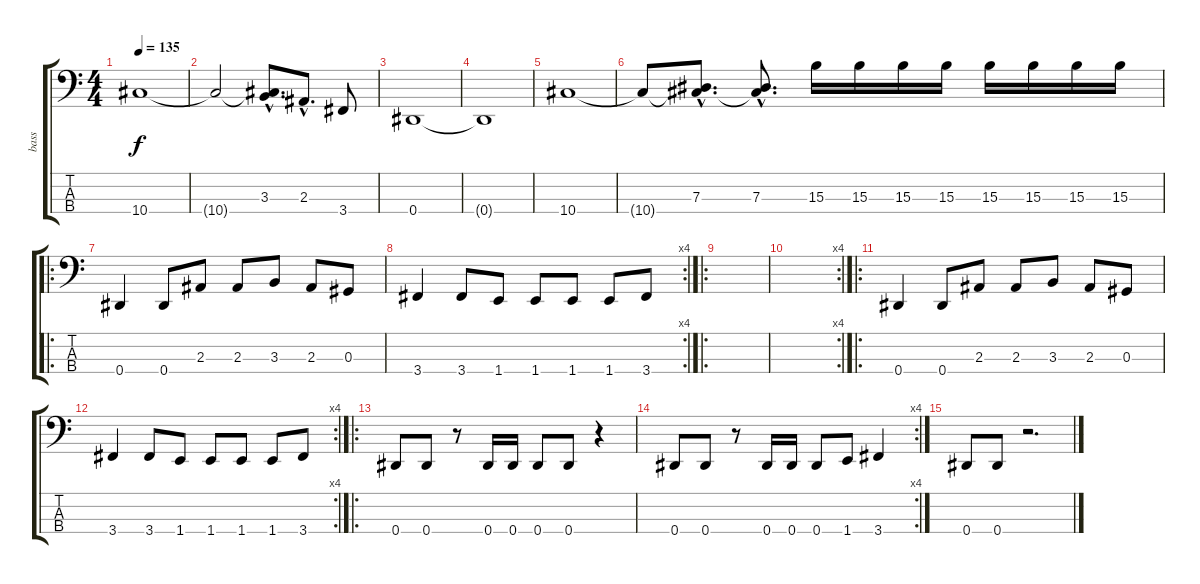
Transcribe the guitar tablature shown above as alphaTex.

\track ("bass" "bass") {instrument electricbassfinger}
\staff {score tabs}
\tuning (Gb2 Db2 Ab1 Eb1) {hide}
\ts (4 4)
\tempo 135
\clef f4
\ks c
10.4.1{dy f} |
10.4{t}.2 (3.3{hac} 10.4{hac t}).8{d} 2.3{hac}.8{d} 3.4.8 |
0.4.1 |
0.4{t}.1 |
10.4.1 |
10.4{t}.8 (7.3{hac} 10.4{hac t}).8{d} (7.3{hac} 10.4{hac t}).8{d} 15.3.16 15.3.16 15.3.16 15.3.16 15.3.16 15.3.16 15.3.16 15.3.16 |
\ro
0.4.4 0.4.8 2.3.8 2.3.8 3.3.8 2.3.8 0.3.8 |
\rc 4
3.4.4 3.4.8 1.4.8 1.4.8 1.4.8 1.4.8 3.4.8 |
\ro
|
\rc 4
|
\ro
0.4.4 0.4.8 2.3.8 2.3.8 3.3.8 2.3.8 0.3.8 |
\rc 4
3.4.4 3.4.8 1.4.8 1.4.8 1.4.8 1.4.8 3.4.8 |
\ro
0.4.8 0.4.8 r.8 0.4.16 0.4.16 0.4.8 0.4.8 r.4 |
\rc 4
0.4.8 0.4.8 r.8 0.4.16 0.4.16 0.4.8 1.4.8 3.4.4 |
0.4.8 0.4.8 r.2{d}
